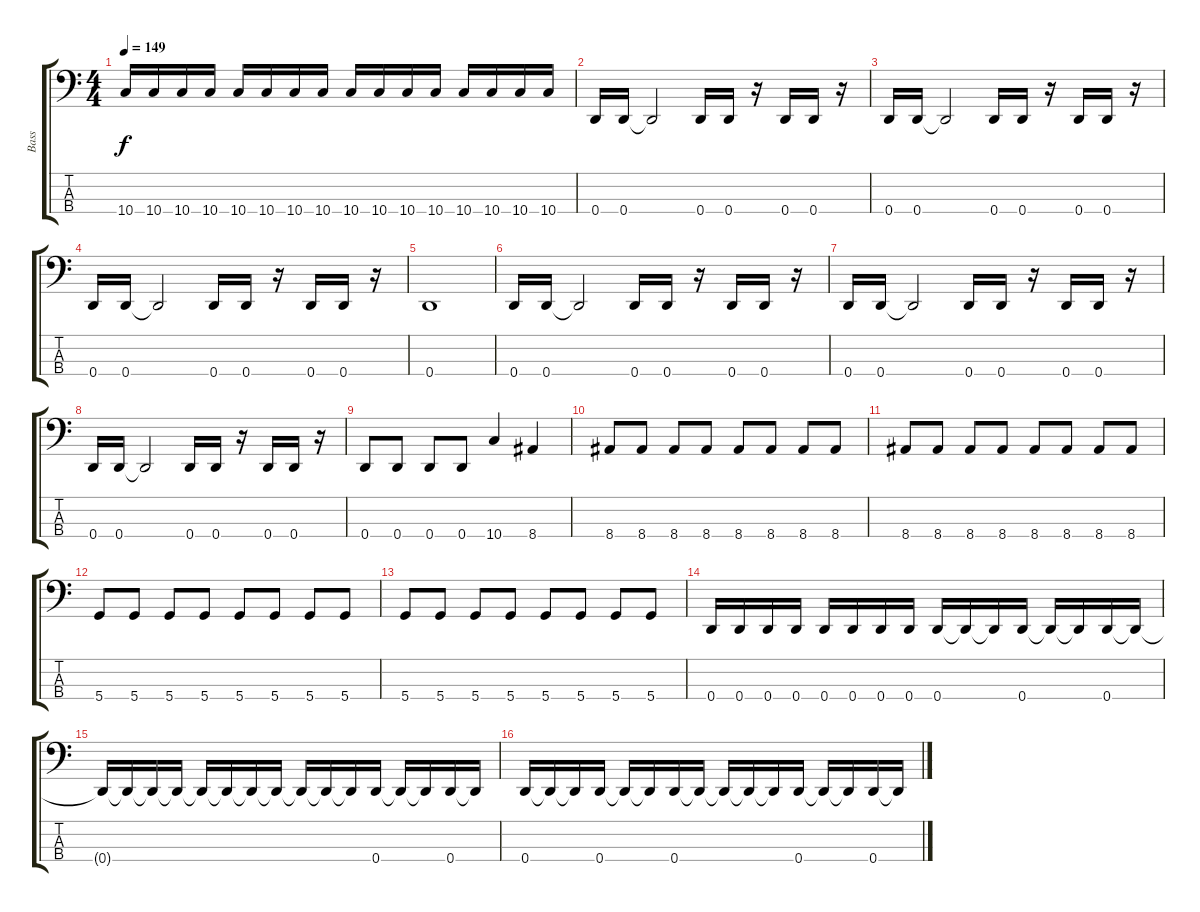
\track ("Bass" "Bass") {instrument electricbassfinger}
\staff {score tabs}
\tuning (G2 D2 A1 D1) {hide}
\ts (4 4)
\tempo 149
\clef f4
\ks c
10.4.16{dy f} 10.4.16 10.4.16 10.4.16 10.4.16 10.4.16 10.4.16 10.4.16 10.4.16 10.4.16 10.4.16 10.4.16 10.4.16 10.4.16 10.4.16 10.4.16 |
0.4.16 0.4.16 0.4{t}.2 0.4.16 0.4.16 r.16 0.4.16 0.4.16 r.16 |
0.4.16 0.4.16 0.4{t}.2 0.4.16 0.4.16 r.16 0.4.16 0.4.16 r.16 |
0.4.16 0.4.16 0.4{t}.2 0.4.16 0.4.16 r.16 0.4.16 0.4.16 r.16 |
0.4.1 |
0.4.16 0.4.16 0.4{t}.2 0.4.16 0.4.16 r.16 0.4.16 0.4.16 r.16 |
0.4.16 0.4.16 0.4{t}.2 0.4.16 0.4.16 r.16 0.4.16 0.4.16 r.16 |
0.4.16 0.4.16 0.4{t}.2 0.4.16 0.4.16 r.16 0.4.16 0.4.16 r.16 |
0.4.8 0.4.8 0.4.8 0.4.8 10.4.4 8.4.4 |
8.4.8 8.4.8 8.4.8 8.4.8 8.4.8 8.4.8 8.4.8 8.4.8 |
8.4.8 8.4.8 8.4.8 8.4.8 8.4.8 8.4.8 8.4.8 8.4.8 |
5.4.8 5.4.8 5.4.8 5.4.8 5.4.8 5.4.8 5.4.8 5.4.8 |
5.4.8 5.4.8 5.4.8 5.4.8 5.4.8 5.4.8 5.4.8 5.4.8 |
0.4.16 0.4.16 0.4.16 0.4.16 0.4.16 0.4.16 0.4.16 0.4.16 0.4.16 0.4{t}.16 0.4{t}.16 0.4.16 0.4{t}.16 0.4{t}.16 0.4.16 0.4{t}.16 |
0.4{t}.16 0.4{t}.16 0.4{t}.16 0.4{t}.16 0.4{t}.16 0.4{t}.16 0.4{t}.16 0.4{t}.16 0.4{t}.16 0.4{t}.16 0.4{t}.16 0.4.16 0.4{t}.16 0.4{t}.16 0.4.16 0.4{t}.16 |
0.4.16 0.4{t}.16 0.4{t}.16 0.4.16 0.4{t}.16 0.4{t}.16 0.4.16 0.4{t}.16 0.4{t}.16 0.4{t}.16 0.4{t}.16 0.4.16 0.4{t}.16 0.4{t}.16 0.4.16 0.4{t}.16
